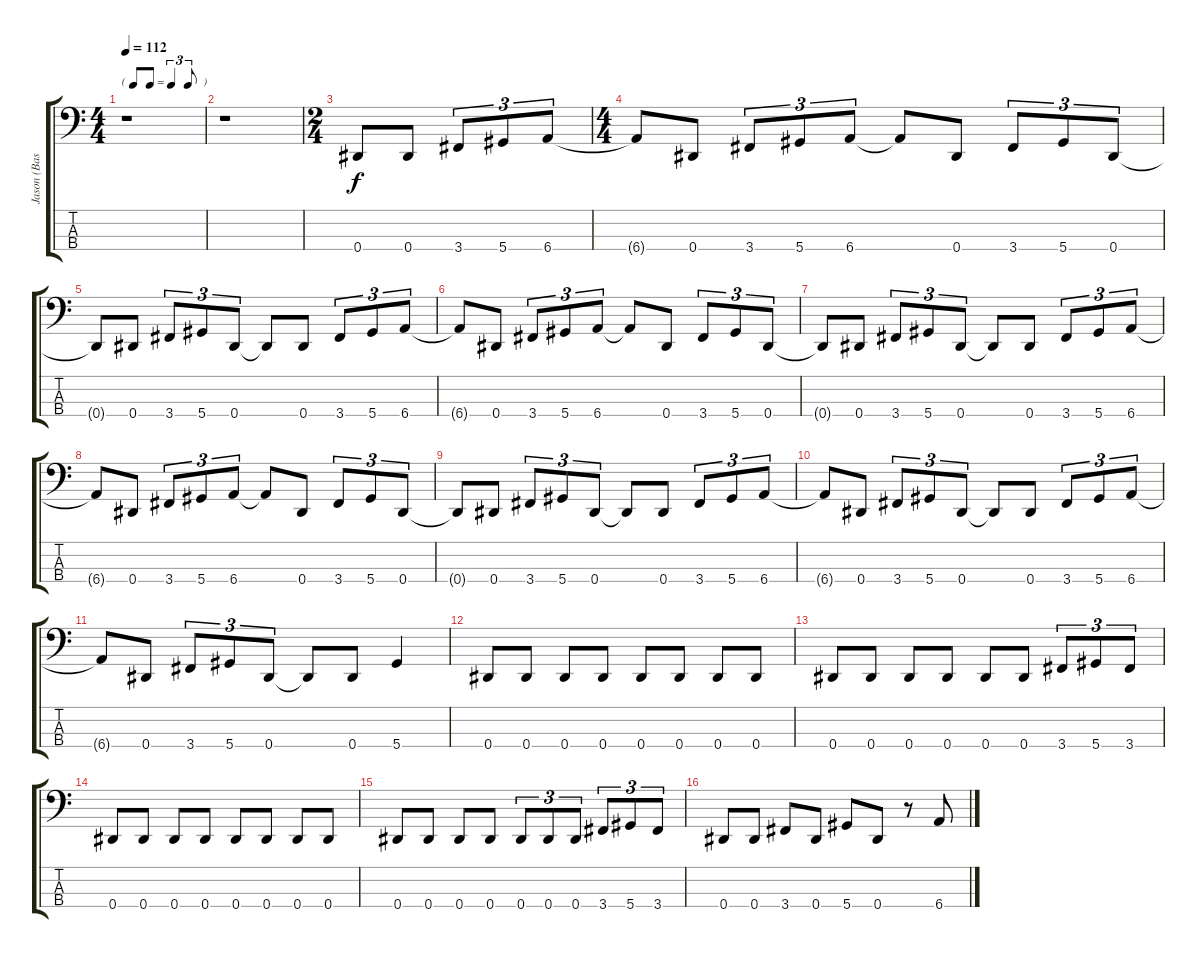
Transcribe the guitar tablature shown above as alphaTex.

\track ("Jason (Bass)" "Jason (Bas") {instrument electricbasspick}
\staff {score tabs}
\tuning (Gb2 Db2 Ab1 Eb1) {hide}
\ts (4 4)
\tf triplet8th
\tempo 112
\clef f4
\ks c
r.1{dy f instrument electricbasspick} |
r.1 |
\ts (2 4)
0.4.8 0.4.8 3.4.8{tu (3 2)} 5.4.8{tu (3 2)} 6.4.8{tu (3 2)} |
\ts (4 4)
6.4{t}.8 0.4.8 3.4.8{tu (3 2)} 5.4.8{tu (3 2)} 6.4.8{tu (3 2)} 6.4{t}.8 0.4.8 3.4.8{tu (3 2)} 5.4.8{tu (3 2)} 0.4.8{tu (3 2)} |
0.4{t}.8 0.4.8 3.4.8{tu (3 2)} 5.4.8{tu (3 2)} 0.4.8{tu (3 2)} 0.4{t}.8 0.4.8 3.4.8{tu (3 2)} 5.4.8{tu (3 2)} 6.4.8{tu (3 2)} |
6.4{t}.8 0.4.8 3.4.8{tu (3 2)} 5.4.8{tu (3 2)} 6.4.8{tu (3 2)} 6.4{t}.8 0.4.8 3.4.8{tu (3 2)} 5.4.8{tu (3 2)} 0.4.8{tu (3 2)} |
0.4{t}.8 0.4.8 3.4.8{tu (3 2)} 5.4.8{tu (3 2)} 0.4.8{tu (3 2)} 0.4{t}.8 0.4.8 3.4.8{tu (3 2)} 5.4.8{tu (3 2)} 6.4.8{tu (3 2)} |
6.4{t}.8 0.4.8 3.4.8{tu (3 2)} 5.4.8{tu (3 2)} 6.4.8{tu (3 2)} 6.4{t}.8 0.4.8 3.4.8{tu (3 2)} 5.4.8{tu (3 2)} 0.4.8{tu (3 2)} |
0.4{t}.8 0.4.8 3.4.8{tu (3 2)} 5.4.8{tu (3 2)} 0.4.8{tu (3 2)} 0.4{t}.8 0.4.8 3.4.8{tu (3 2)} 5.4.8{tu (3 2)} 6.4.8{tu (3 2)} |
6.4{t}.8 0.4.8 3.4.8{tu (3 2)} 5.4.8{tu (3 2)} 0.4.8{tu (3 2)} 0.4{t}.8 0.4.8 3.4.8{tu (3 2)} 5.4.8{tu (3 2)} 6.4.8{tu (3 2)} |
6.4{t}.8 0.4.8 3.4.8{tu (3 2)} 5.4.8{tu (3 2)} 0.4.8{tu (3 2)} 0.4{t}.8 0.4.8 5.4.4 |
0.4.8 0.4.8 0.4.8 0.4.8 0.4.8 0.4.8 0.4.8 0.4.8 |
0.4.8 0.4.8 0.4.8 0.4.8 0.4.8 0.4.8 3.4.8{tu (3 2)} 5.4.8{tu (3 2)} 3.4.8{tu (3 2)} |
0.4.8 0.4.8 0.4.8 0.4.8 0.4.8 0.4.8 0.4.8 0.4.8 |
0.4.8 0.4.8 0.4.8 0.4.8 0.4.8{tu (3 2)} 0.4.8{tu (3 2)} 0.4.8{tu (3 2)} 3.4.8{tu (3 2)} 5.4.8{tu (3 2)} 3.4.8{tu (3 2)} |
0.4.8 0.4.8 3.4.8 0.4.8 5.4.8 0.4.8 r.8 6.4.8
